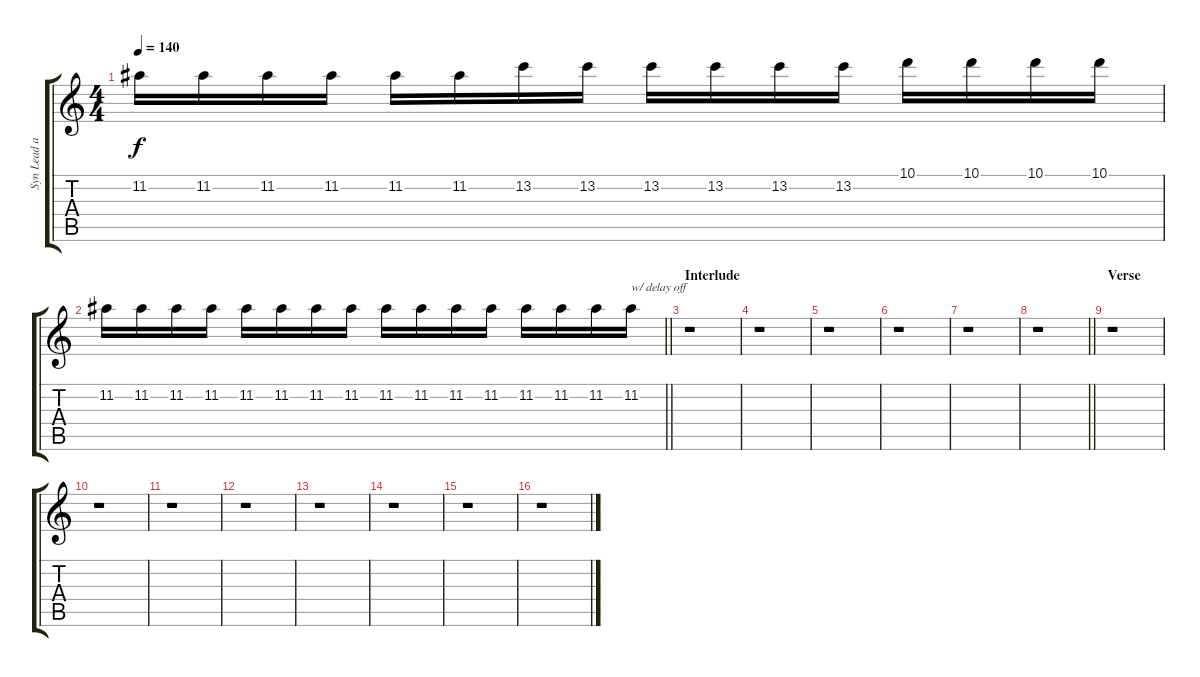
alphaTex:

\track ("Syn Lead and Zaky Lead 2 ( w/ delay )" "Syn Lead a") {instrument overdrivenguitar}
\staff {score tabs}
\tuning (E4 B3 G3 D3 A2 E2) {hide}
\ts (4 4)
\tempo 140
\clef g2
\ks c
11.2.16{dy f} 11.2.16 11.2.16 11.2.16 11.2.16 11.2.16 13.2.16 13.2.16 13.2.16 13.2.16 13.2.16 13.2.16 10.1.16 10.1.16 10.1.16 10.1.16 |
\barLineRight lightlight
11.2.16 11.2.16 11.2.16 11.2.16 11.2.16 11.2.16 11.2.16 11.2.16 11.2.16 11.2.16 11.2.16 11.2.16 11.2.16 11.2.16 11.2.16 11.2.16{txt "w/ delay off"} |
\section ("" "Interlude")
r.1 |
r.1 |
r.1 |
r.1 |
r.1 |
\barLineRight lightlight
r.1 |
\section ("" "Verse")
r.1 |
r.1 |
r.1 |
r.1 |
r.1 |
r.1 |
r.1 |
r.1
